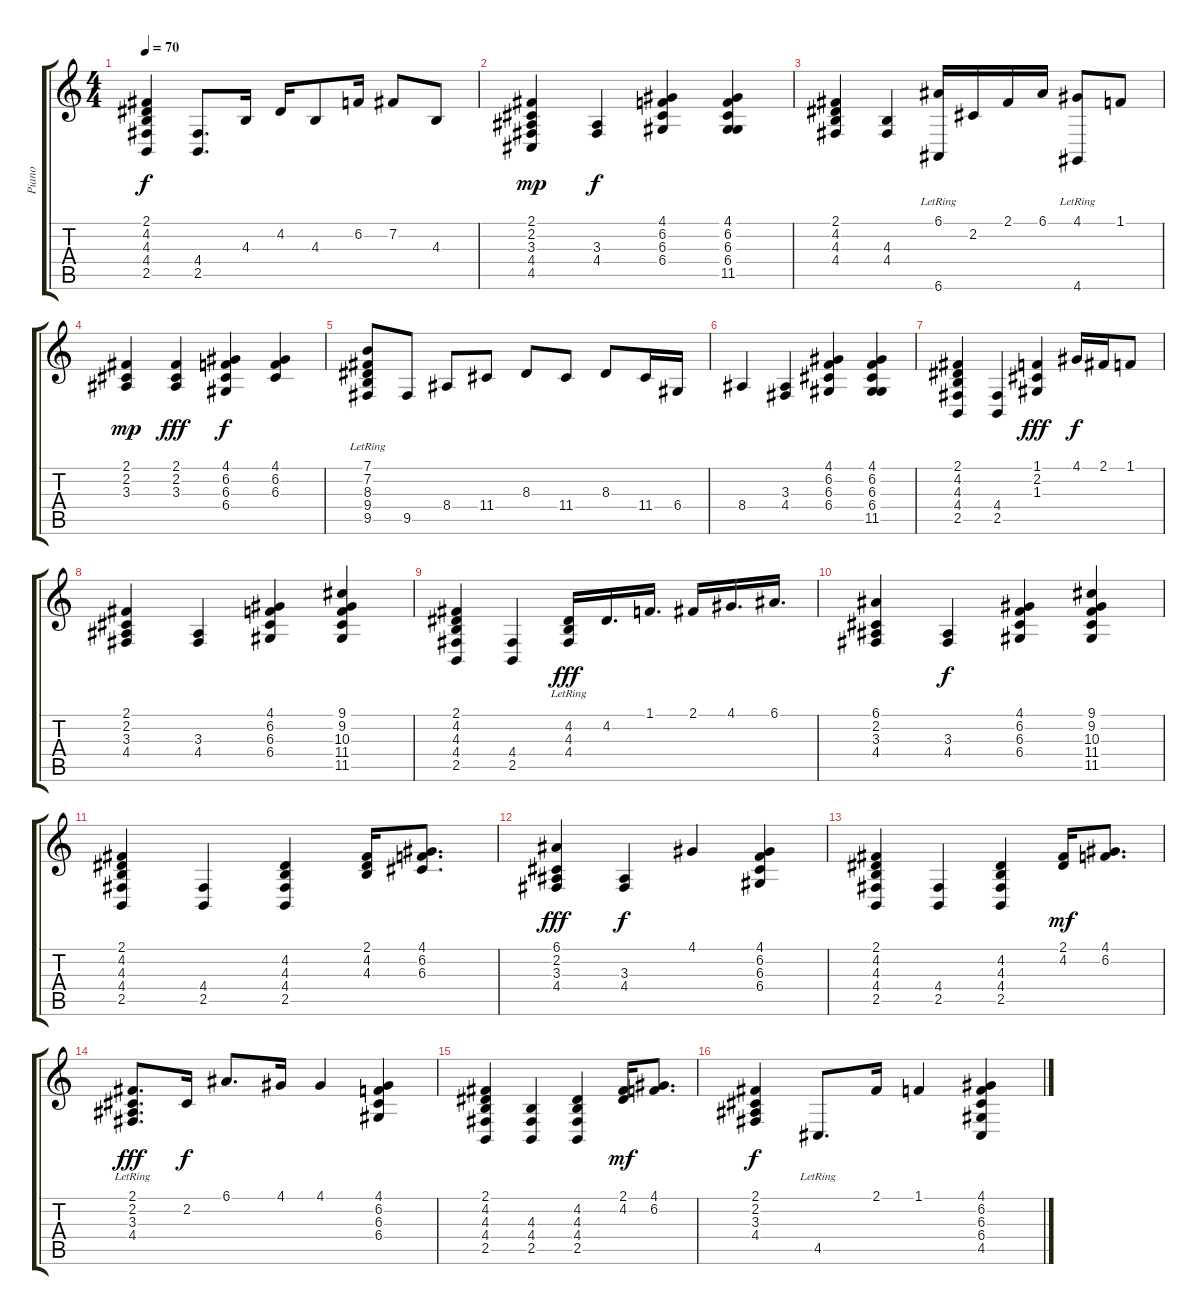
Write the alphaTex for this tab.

\track ("Piano" "Piano") {instrument acousticgrandpiano}
\staff {score tabs}
\tuning (E4 B3 G3 D3 A2 E2) {hide}
\ts (4 4)
\tempo 70
\clef g2
\ks c
(2.1 4.2 4.3 4.4 2.5).4{dy f} (4.4 2.5).8{d} 4.3.16 4.2.16 4.3.8 6.2.16 7.2.8 4.3.8 |
(2.1 2.2 3.3 4.4 4.5).4{dy mp} (3.3 4.4).4{dy f} (4.1 6.2 6.3 6.4).4 (4.1 6.2 6.3 6.4 11.5).4 |
(2.1 4.2 4.3 4.4).4 (4.3 4.4).4 (6.1 6.6{lr}).16 2.2.16 2.1.16 6.1.16 (4.1 4.6{lr}).8 1.1.8 |
(2.1 2.2 3.3).4{dy mp} (2.1 2.2 3.3).4{dy fff} (4.1 6.2 6.3 6.4).4{dy f} (4.1 6.2 6.3).4 |
(7.1{lr} 7.2{lr} 8.3{lr} 9.4{lr} 9.5{lr}).8 9.5.8 8.4.8 11.4.8 8.3.8 11.4.8 8.3.8 11.4.16 6.4.16 |
8.4.4 (3.3 4.4).4 (4.1 6.2 6.3 6.4).4 (4.1 6.2 6.3 6.4 11.5).4 |
(2.1 4.2 4.3 4.4 2.5).4 (4.4 2.5).4 (1.1 2.2 1.3).4{dy fff} 4.1.16{dy f} 2.1.16 1.1.8 |
(2.1 2.2 3.3 4.4).4 (3.3 4.4).4 (4.1 6.2 6.3 6.4).4 (9.1 9.2 10.3 11.4 11.5).4 |
(2.1 4.2 4.3 4.4 2.5).4 (4.4 2.5).4 (4.2{lr} 4.3{lr} 4.4{lr}).16{dy fff} 4.2.16{d balance 3} 1.1.16{d} 2.1.16 4.1.16{d} 6.1.16{d} |
(6.1 2.2 3.3 4.4).4{balance 8} (3.3 4.4).4{dy f} (4.1 6.2 6.3 6.4).4 (9.1 9.2 10.3 11.4 11.5).4 |
(2.1 4.2 4.3 4.4 2.5).4 (4.4 2.5).4 (4.2 4.3 4.4 2.5).4 (2.1 4.2 4.3).16 (4.1 6.2 6.3).8{d} |
(6.1 2.2 3.3 4.4).4{dy fff} (3.3 4.4).4{dy f} 4.1.4 (4.1 6.2 6.3 6.4).4 |
(2.1 4.2 4.3 4.4 2.5).4 (4.4 2.5).4 (4.2 4.3 4.4 2.5).4 (2.1 4.2).16{dy mf} (4.1 6.2).8{d} |
(2.1{lr} 2.2{lr} 3.3{lr} 4.4{lr}).8{d dy fff} 2.2.16{dy f} 6.1.8{d} 4.1.16 4.1.4 (4.1 6.2 6.3 6.4).4 |
(2.1 4.2 4.3 4.4 2.5).4 (4.3 4.4 2.5).4 (4.2 4.3 4.4 2.5).4 (2.1 4.2).16{dy mf} (4.1 6.2).8{d} |
(2.1 2.2 3.3 4.4).4{dy f} 4.5{lr}.8{d} 2.1.16 1.1.4 (4.1 6.2 6.3 6.4 4.5).4
